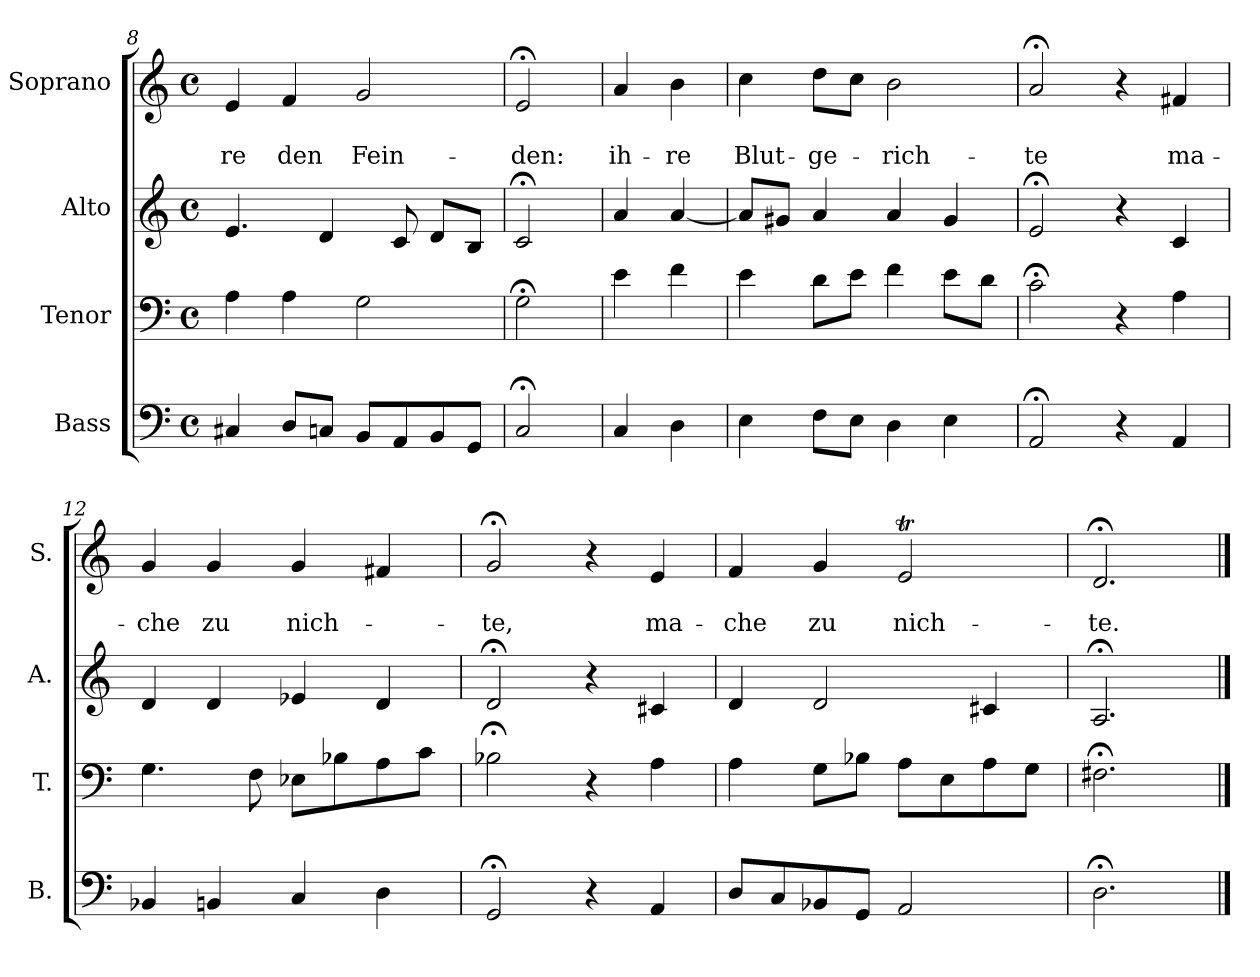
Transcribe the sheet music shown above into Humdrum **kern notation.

**kern	**kern	**kern	**kern	**text	**text
*part4	*part3	*part2	*part1	*part1	*part1
*staff4	*staff3	*staff2	*staff1	*staff1	*staff1
*I"Bass	*I"Tenor	*I"Alto	*I"Soprano	*	*
*I'B.	*I'T.	*I'A.	*I'S.	*	*
*clefF4	*clefF4	*clefG2	*clefG2	*	*
*k[]	*k[]	*k[]	*k[]	*	*
*a:	*a:	*a:	*a:	*	*
*M4/4	*M4/4	*M4/4	*M4/4	*	*
*met(c)	*met(c)	*met(c)	*met(c)	*	*
=8	=8	=8	=8	=8	=8
4C#X/	4A\	4.e/	4e/	.	-re
8D/L	4A\	.	4f/	.	den
8Cn/J	.	4d/	.	.	.
8BB/L	2G\	.	2g/	.	Fein-
8AA/	.	8c/	.	.	.
8BB/	.	8d/L	.	.	.
8GG/J	.	8B/J	.	.	.
=9	=9	=9	=9	=9	=9
2C;</	2G;<\	2c;</	2e;</	.	-den:
!!LO:PB:g=z
=9a	=9a	=9a	=9a	=9a	=9a
4C/	4e\	4a/	4a/	.	ih-
4D\	4f\	[4a/	4b\	.	-re
=10	=10	=10	=10	=10	=10
4E\	4e\	8a/L]	4cc\	.	Blut-
.	.	8g#X/J	.	.	.
8F\L	8d\L	4a/	8dd\L	.	-ge-
8E\J	8e\J	.	8cc\J	.	.
4D\	4f\	4a/	2b\	.	-rich-
4E\	8e\L	4g#/	.	.	.
.	8d\J	.	.	.	.
=11	=11	=11	=11	=11	=11
2AA;</	2c;<\	2e;</	2a;</	.	-te
4r	4r	4r	4r	.	.
4AA/	4A\	4c/	4f#X/	.	ma-
=12	=12	=12	=12	=12	=12
4BB-X/	4.G\	4d/	4g/	.	-che
4BBn/	.	4d/	4g/	.	zu
.	8F\	.	.	.	.
4C/	8E-X\L	4e-X/	4g/	.	nich-
.	8B-X\	.	.	.	.
4D\	8A\	4d/	4f#X/	.	.
.	8c\J	.	.	.	.
=13	=13	=13	=13	=13	=13
2GG;</	2B-X;<\	2d;</	2g;</	.	-te,
4r	4r	4r	4r	.	.
4AA/	4A\	4c#X/	4e/	.	ma-
=14	=14	=14	=14	=14	=14
8D/L	4A\	4d/	4f/	.	-che
8C/	.	.	.	.	.
8BB-X/	8G\L	2d/	4g/	.	zu
8GG/J	8B-X\J	.	.	.	.
2AA/	8A\L	.	2et/	.	nich-
.	8E\	.	.	.	.
.	8A\	4c#X/	.	.	.
.	8G\J	.	.	.	.
=15	=15	=15	=15	=15	=15
2.D;<\	2.F#X;<\	2.A;</	2.d;</	.	-te.
==	==	==	==	==	==
*-	*-	*-	*-	*-	*-
